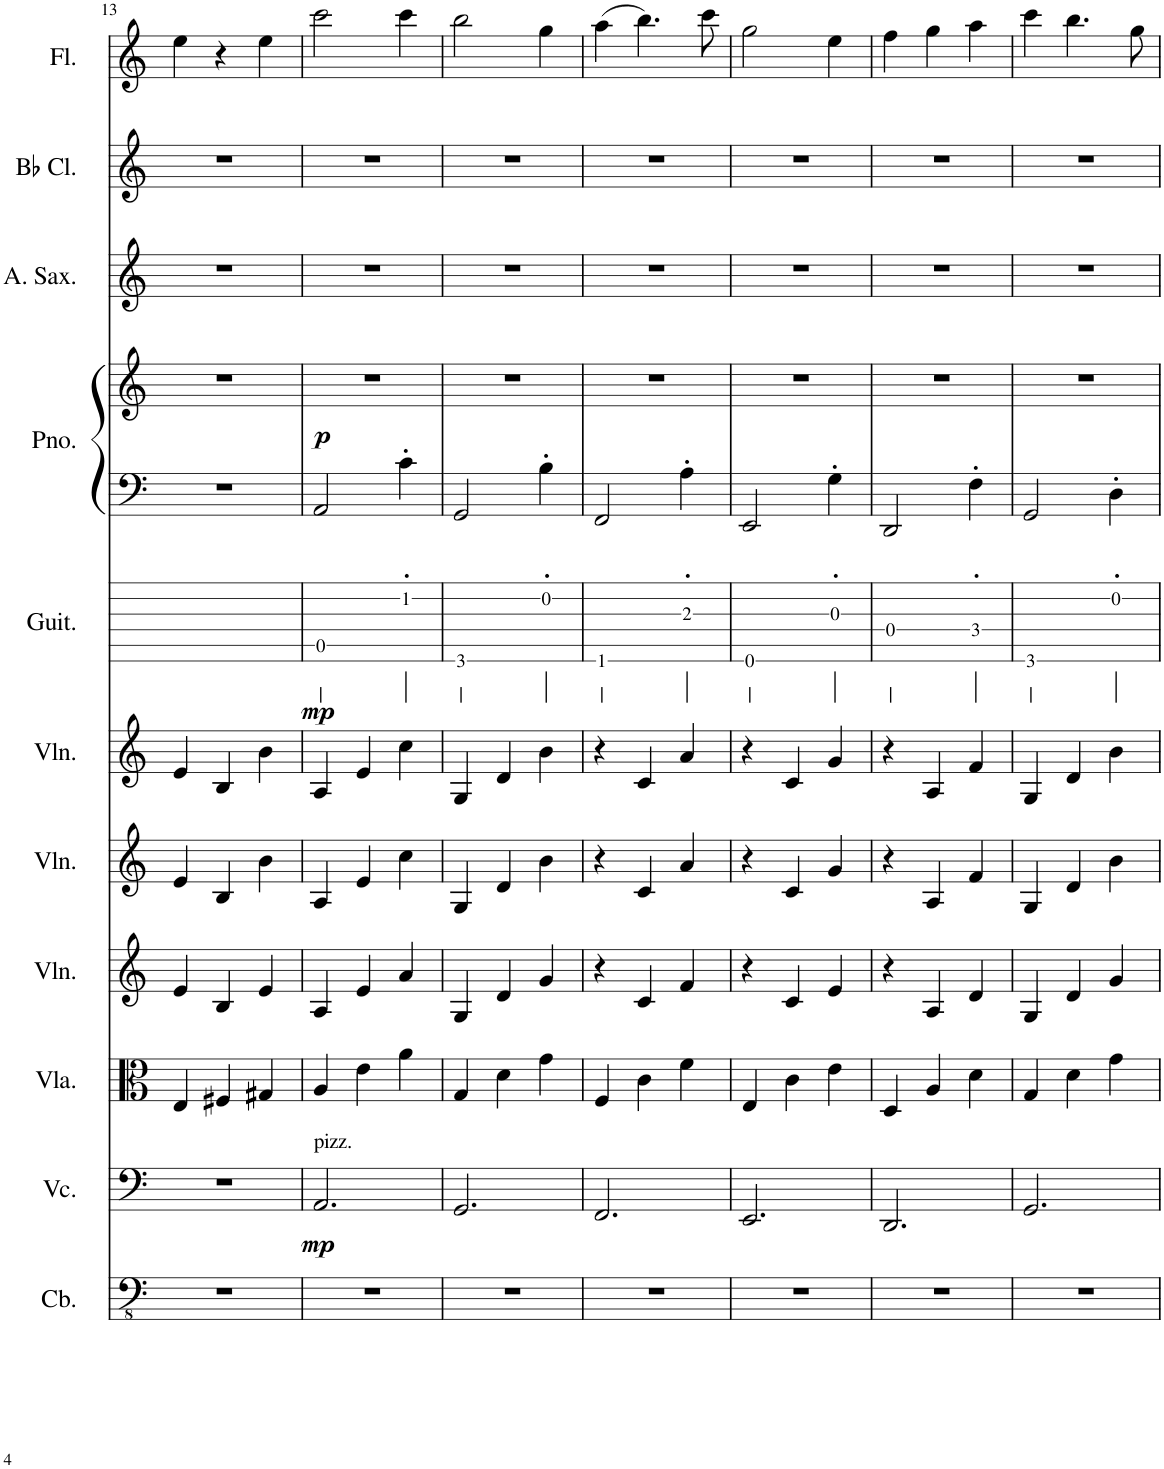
**kern	**kern	**dynam	**kern	**kern	**kern	**kern	**kern	**dynam	**kern	**kern	**dynam	**kern	**kern	**kern
*part11	*part10	*part10	*part9	*part8	*part7	*part6	*part5	*part5	*part4	*part4	*part4	*part3	*part2	*part1
*staff12	*staff11	*staff11	*staff10	*staff9	*staff8	*staff7	*staff6	*staff6	*staff5	*staff4	*staff4/5	*staff3	*staff2	*staff1
*I"Contrabass	*I"Violoncello	*	*I"Viola	*I"Violin	*I"Violin	*I"Violin	*I"Acoustic Guitar	*	*I"Piano	*	*	*I"Alto Saxophone	*I"Bb Clarinet	*I"Flute
*I'Cb.	*I'Vc.	*	*I'Vla.	*I'Vln.	*I'Vln.	*I'Vln.	*I'Guit.	*	*I'Pno.	*	*	*I'A. Sax.	*I'Bb Cl.	*I'Fl.
!!LO:PB:g=z
*clefFv4	*clefF4	*	*clefC3	*clefG2	*clefG2	*clefG2	*	*	*clefF4	*clefG2	*	*clefG2	*clefG2	*clefG2
*ITrd7c12	*	*	*	*	*	*	*	*	*	*	*	*ITrd5c9	*ITrd1c2	*
*k[]	*k[]	*	*k[]	*k[]	*k[]	*k[]	*k[]	*	*k[]	*k[]	*	*k[]	*k[]	*k[]
*M3/4	*M3/4	*	*M3/4	*M3/4	*M3/4	*M3/4	*M3/4	*	*M3/4	*M3/4	*	*M3/4	*M3/4	*M3/4
=13	=13	=13	=13	=13	=13	=13	=13	=13	=13	=13	=13	=13	=13	=13
2.r	2.r	.	4E/	4e/	4e/	4e/	2.r	.	2.r	2.r	.	2.r	2.r	4ee\
.	.	.	4F#X/	4B/	4B/	4B/	.	.	.	.	.	.	.	4r
.	.	.	4G#X/	4e/	4b\	4b\	.	.	.	.	.	.	.	4ee\
=14	=14	=14	=14	=14	=14	=14	=14	=14	=14	=14	=14	=14	=14	=14
!	!LO:TX:a:t=pizz.	!	!	!	!	!	!	!	!	!	!	!	!	!
!	!	!LO:DY:b	!	!	!	!	!	!LO:DY:b	!	!	!LO:DY:b	!	!	!
2.r	2.AA/	mp	4A/	4A/	4A/	4A/	2AA\	mp	2AA/	2.r	p	2.r	2.r	2ccc\
.	.	.	4e\	4e/	4e/	4e/	.	.	.	.	.	.	.	.
.	.	.	4a\	4a/	4cc\	4cc\	4c'\	.	4c'\	.	.	.	.	4ccc\
=15	=15	=15	=15	=15	=15	=15	=15	=15	=15	=15	=15	=15	=15	=15
2.r	2.GG/	.	4G/	4G/	4G/	4G/	2GG\	.	2GG/	2.r	.	2.r	2.r	2bb\
.	.	.	4d\	4d/	4d/	4d/	.	.	.	.	.	.	.	.
.	.	.	4g\	4g/	4b\	4b\	4B'\	.	4B'\	.	.	.	.	4gg\
=16	=16	=16	=16	=16	=16	=16	=16	=16	=16	=16	=16	=16	=16	=16
2.r	2.FF/	.	4F/	4r	4r	4r	2FF\	.	2FF/	2.r	.	2.r	2.r	(4aa\
.	.	.	4c\	4c/	4c/	4c/	.	.	.	.	.	.	.	4.bb\)
.	.	.	4f\	4f/	4a/	4a/	4A'\	.	4A'\	.	.	.	.	.
.	.	.	.	.	.	.	.	.	.	.	.	.	.	8ccc\
=17	=17	=17	=17	=17	=17	=17	=17	=17	=17	=17	=17	=17	=17	=17
2.r	2.EE/	.	4E/	4r	4r	4r	2EE\	.	2EE/	2.r	.	2.r	2.r	2gg\
.	.	.	4c\	4c/	4c/	4c/	.	.	.	.	.	.	.	.
.	.	.	4e\	4e/	4g/	4g/	4G'\	.	4G'\	.	.	.	.	4ee\
=18	=18	=18	=18	=18	=18	=18	=18	=18	=18	=18	=18	=18	=18	=18
2.r	2.DD/	.	4D/	4r	4r	4r	2D\	.	2DD/	2.r	.	2.r	2.r	4ff\
.	.	.	4A/	4A/	4A/	4A/	.	.	.	.	.	.	.	4gg\
.	.	.	4d\	4d/	4f/	4f/	4F'\	.	4F'\	.	.	.	.	4aa\
=19	=19	=19	=19	=19	=19	=19	=19	=19	=19	=19	=19	=19	=19	=19
2.r	2.GG/	.	4G/	4G/	4G/	4G/	2GG\	.	2GG/	2.r	.	2.r	2.r	4ccc\
.	.	.	4d\	4d/	4d/	4d/	.	.	.	.	.	.	.	4.bb\
.	.	.	4g\	4g/	4b\	4b\	4B'\	.	4D'\	.	.	.	.	.
.	.	.	.	.	.	.	.	.	.	.	.	.	.	8gg\
=	=	=	=	=	=	=	=	=	=	=	=	=	=	=
*-	*-	*-	*-	*-	*-	*-	*-	*-	*-	*-	*-	*-	*-	*-
